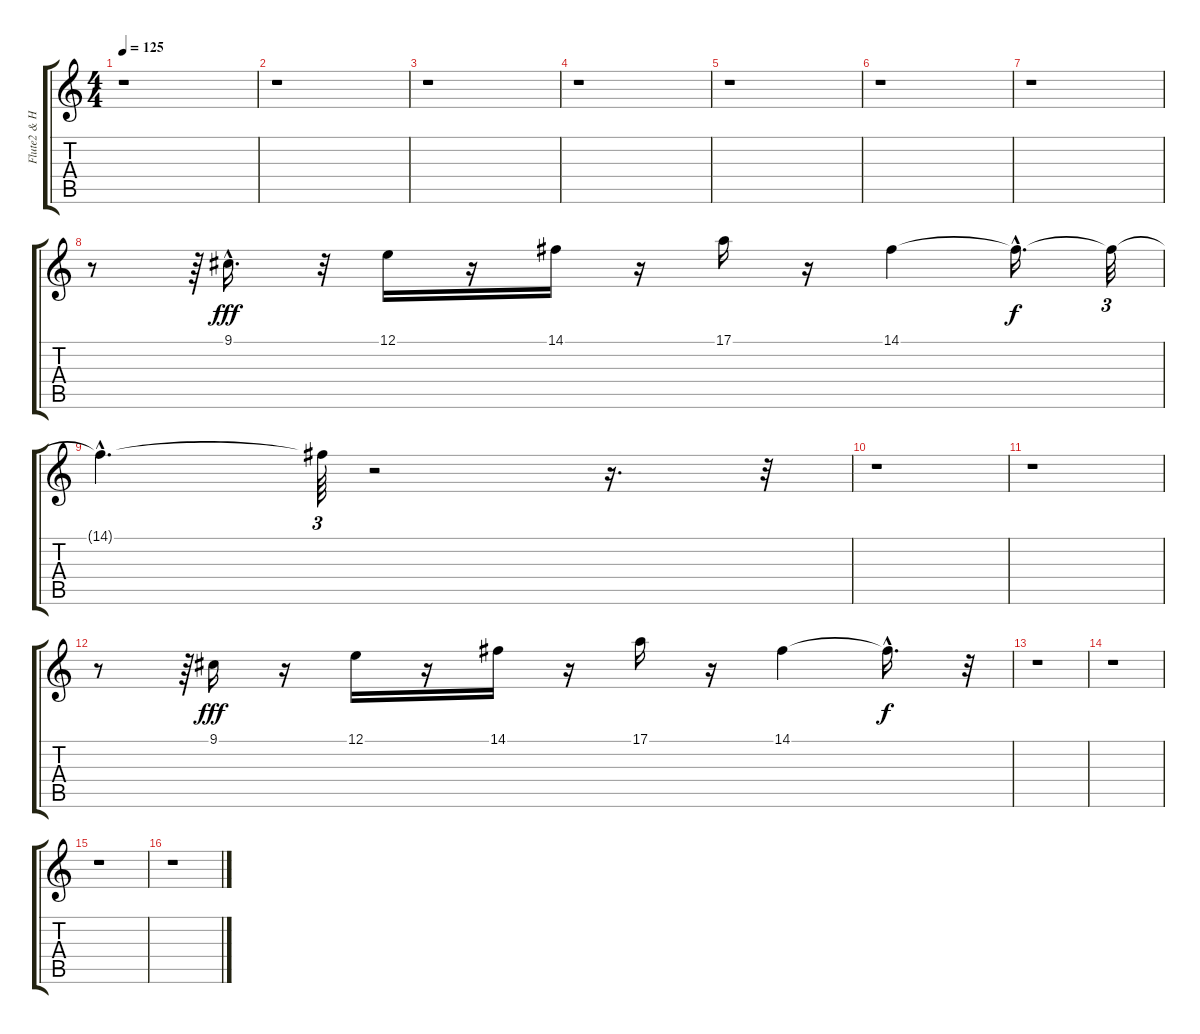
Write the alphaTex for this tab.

\track ("Flute2 & Horn   " "Flute2 & H") {instrument trombone}
\staff {score tabs}
\tuning (E4 B3 G3 D3 A2 E2) {hide}
\ts (4 4)
\tempo 125
\clef g2
\ks c
r.1{dy f} |
r.1 |
r.1 |
r.1 |
r.1 |
r.1 |
r.1 |
r.8 r.64{tu (3 2)} 9.1{hac}.16{d dy fff instrument trombone} r.32 12.1.16 r.16 14.1.16 r.16 17.1.16 r.16 14.1.4 14.1{hac t}.16{d dy f} 14.1{t}.32{tu (3 2)} |
14.1{hac t}.4{d} 14.1{t}.64{tu (3 2)} r.2 r.16{d} r.32{tu (3 2)} |
r.1 |
r.1 |
r.8 r.64{tu (3 2)} 9.1.16{dy fff} r.16 12.1.16 r.16 14.1.16 r.16 17.1.16 r.16 14.1.4 14.1{hac t}.16{d dy f} r.32{tu (3 2)} |
r.1 |
r.1 |
r.1 |
r.1
